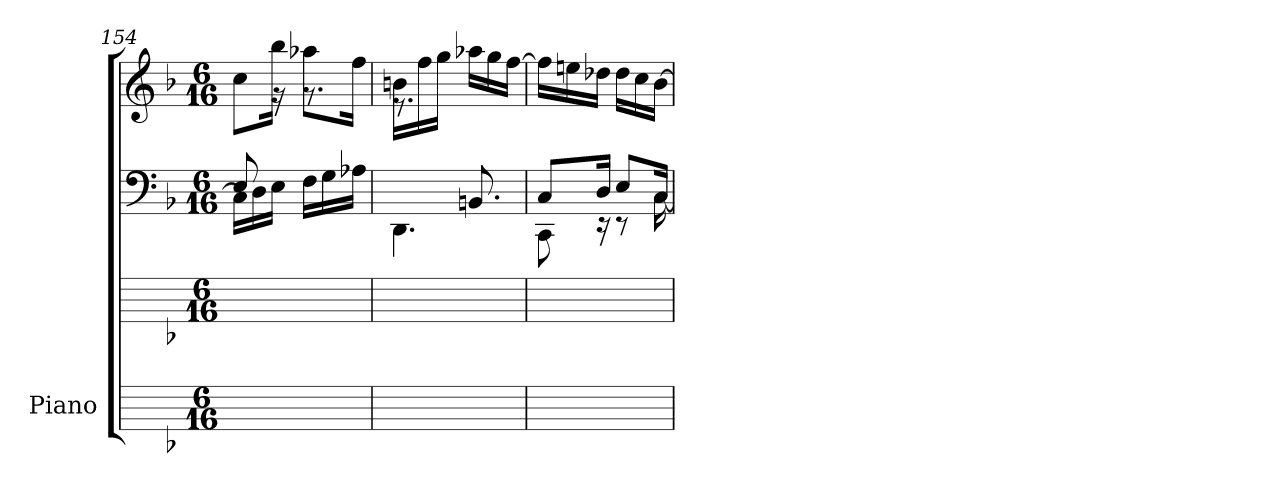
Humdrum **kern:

**kern	**kern	**kern	**kern
*part1	*part1	*part1	*part1
*staff4	*staff3	*staff2	*staff1
*I"Piano	*	*	*
*I'Pno	*	*	*
*	*	*clefF4	*clefG2
*k[b-]	*k[b-]	*k[b-]	*k[b-]
*F:	*F:	*F:	*F:
*M6/16	*M6/16	*M6/16	*M6/16
=154	=154	=154	=154
*	*	*^	*^
4.ryy	4.ryy	8E/	16C\LL]	8cc\L	8ryy
.	.	.	16D\	.	.
.	.	4ryy	16E\JJ	16bb-\J	16r
.	.	.	16FLL	8aa-X\L	8.r
.	.	.	16G	.	.
.	.	.	16A-XJJ	16ff\J	.
=155	=155	=155	=155	=155	=155
4.ryy	4.ryy	8.ryy	4.DD\	16bn\LL	8.r
.	.	.	.	16ff\	.
.	.	.	.	16gg\JJ	.
.	.	8.BBn/	.	16aa-X\LL	8.ryy
.	.	.	.	16gg\	.
.	.	.	.	[16ff\JJ	.
!!LO:LB:g=z
=156	=156	=156	=156	=156	=156
*	*	*	*	*	*^
4.ryy	4.ryy	8C/L	8CC\	16ff\LL]	4.ryy	4.ryy
.	.	.	.	16een\	.	.
.	.	16D/J	16r	16dd-X\JJ	.	.
.	.	8E/L	8r	16dd-\LL	.	.
.	.	.	.	16cc\	.	.
.	.	16C/J	[16C\	[16b-\JJ	.	.
*	*	*v	*v	*	*	*
*	*	*	*v	*v	*v
=	=	=	=
*-	*-	*-	*-
